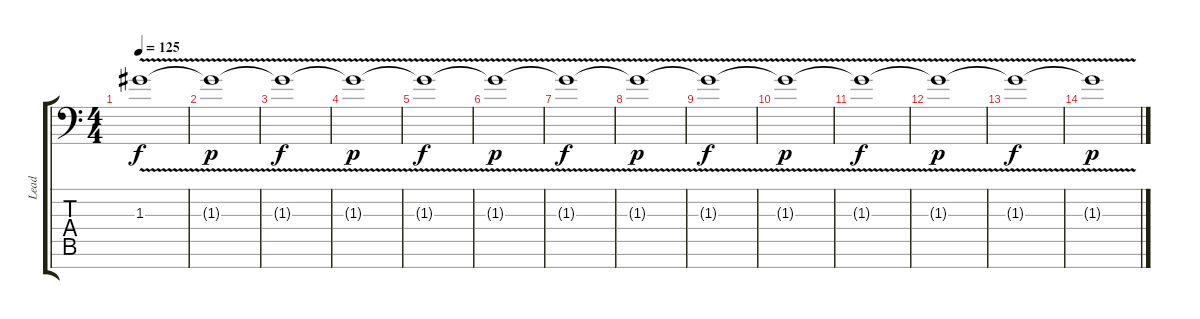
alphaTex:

\track ("Lead" "Lead") {instrument distortionguitar}
\staff {score tabs}
\tuning (E4 B3 G3 D3 A2 E2 A1) {hide}
\ts (4 4)
\tempo 125
\clef f4
\ks c
1.3{v t}.1{dy f} |
1.3{t}.1{dy p} |
1.3{v t}.1{dy f} |
1.3{t}.1{dy p} |
1.3{v t}.1{dy f} |
1.3{t}.1{dy p} |
1.3{v t}.1{dy f} |
1.3{t}.1{dy p} |
1.3{v t}.1{dy f} |
1.3{t}.1{dy p} |
1.3{v t}.1{dy f} |
1.3{t}.1{dy p} |
1.3{v t}.1{dy f} |
1.3{t}.1{dy p}
